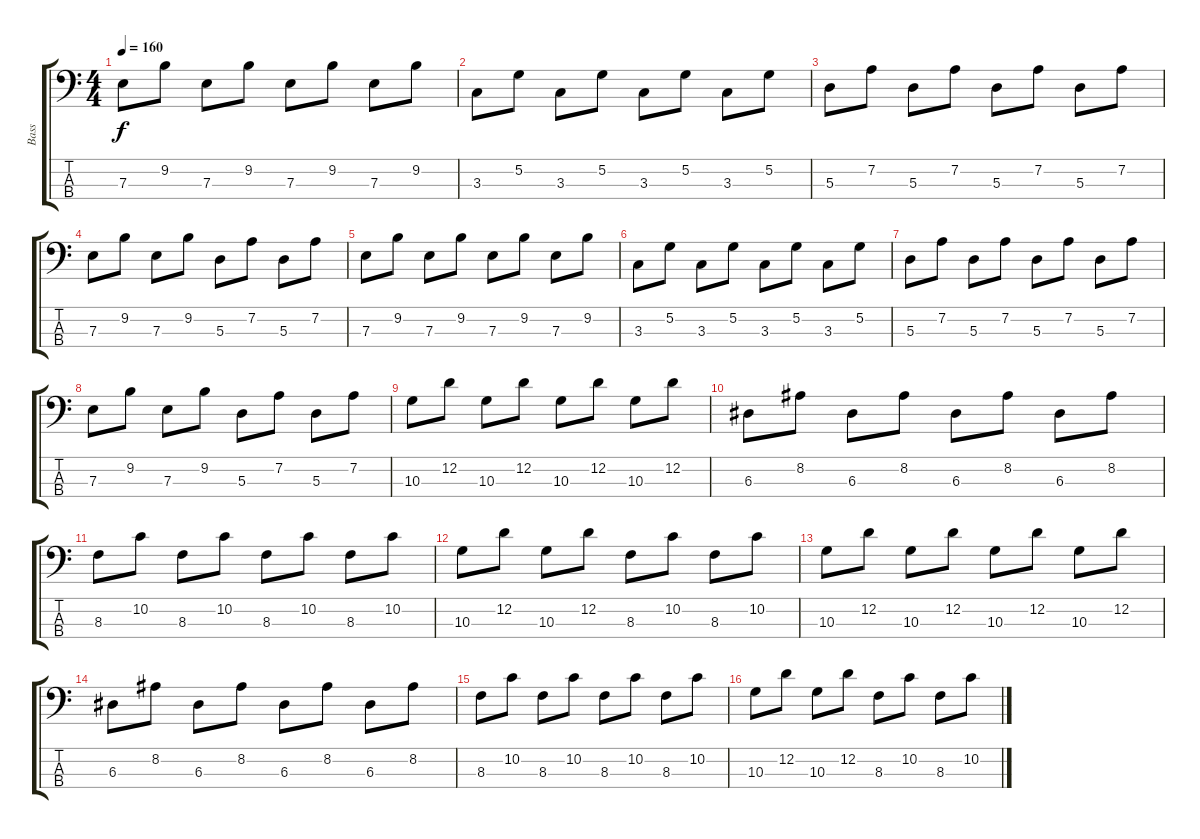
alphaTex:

\track ("Bass" "Bass") {instrument electricbassfinger}
\staff {score tabs}
\tuning (G2 D2 A1 E1) {hide}
\ts (4 4)
\tempo 160
\clef f4
\ks c
7.3.8{dy f} 9.2.8 7.3.8 9.2.8 7.3.8 9.2.8 7.3.8 9.2.8 |
3.3.8 5.2.8 3.3.8 5.2.8 3.3.8 5.2.8 3.3.8 5.2.8 |
5.3.8 7.2.8 5.3.8 7.2.8 5.3.8 7.2.8 5.3.8 7.2.8 |
7.3.8 9.2.8 7.3.8 9.2.8 5.3.8 7.2.8 5.3.8 7.2.8 |
7.3.8 9.2.8 7.3.8 9.2.8 7.3.8 9.2.8 7.3.8 9.2.8 |
3.3.8 5.2.8 3.3.8 5.2.8 3.3.8 5.2.8 3.3.8 5.2.8 |
5.3.8 7.2.8 5.3.8 7.2.8 5.3.8 7.2.8 5.3.8 7.2.8 |
7.3.8 9.2.8 7.3.8 9.2.8 5.3.8 7.2.8 5.3.8 7.2.8 |
10.3.8 12.2.8 10.3.8 12.2.8 10.3.8 12.2.8 10.3.8 12.2.8 |
6.3.8 8.2.8 6.3.8 8.2.8 6.3.8 8.2.8 6.3.8 8.2.8 |
8.3.8 10.2.8 8.3.8 10.2.8 8.3.8 10.2.8 8.3.8 10.2.8 |
10.3.8 12.2.8 10.3.8 12.2.8 8.3.8 10.2.8 8.3.8 10.2.8 |
10.3.8 12.2.8 10.3.8 12.2.8 10.3.8 12.2.8 10.3.8 12.2.8 |
6.3.8 8.2.8 6.3.8 8.2.8 6.3.8 8.2.8 6.3.8 8.2.8 |
8.3.8 10.2.8 8.3.8 10.2.8 8.3.8 10.2.8 8.3.8 10.2.8 |
10.3.8 12.2.8 10.3.8 12.2.8 8.3.8 10.2.8 8.3.8 10.2.8
